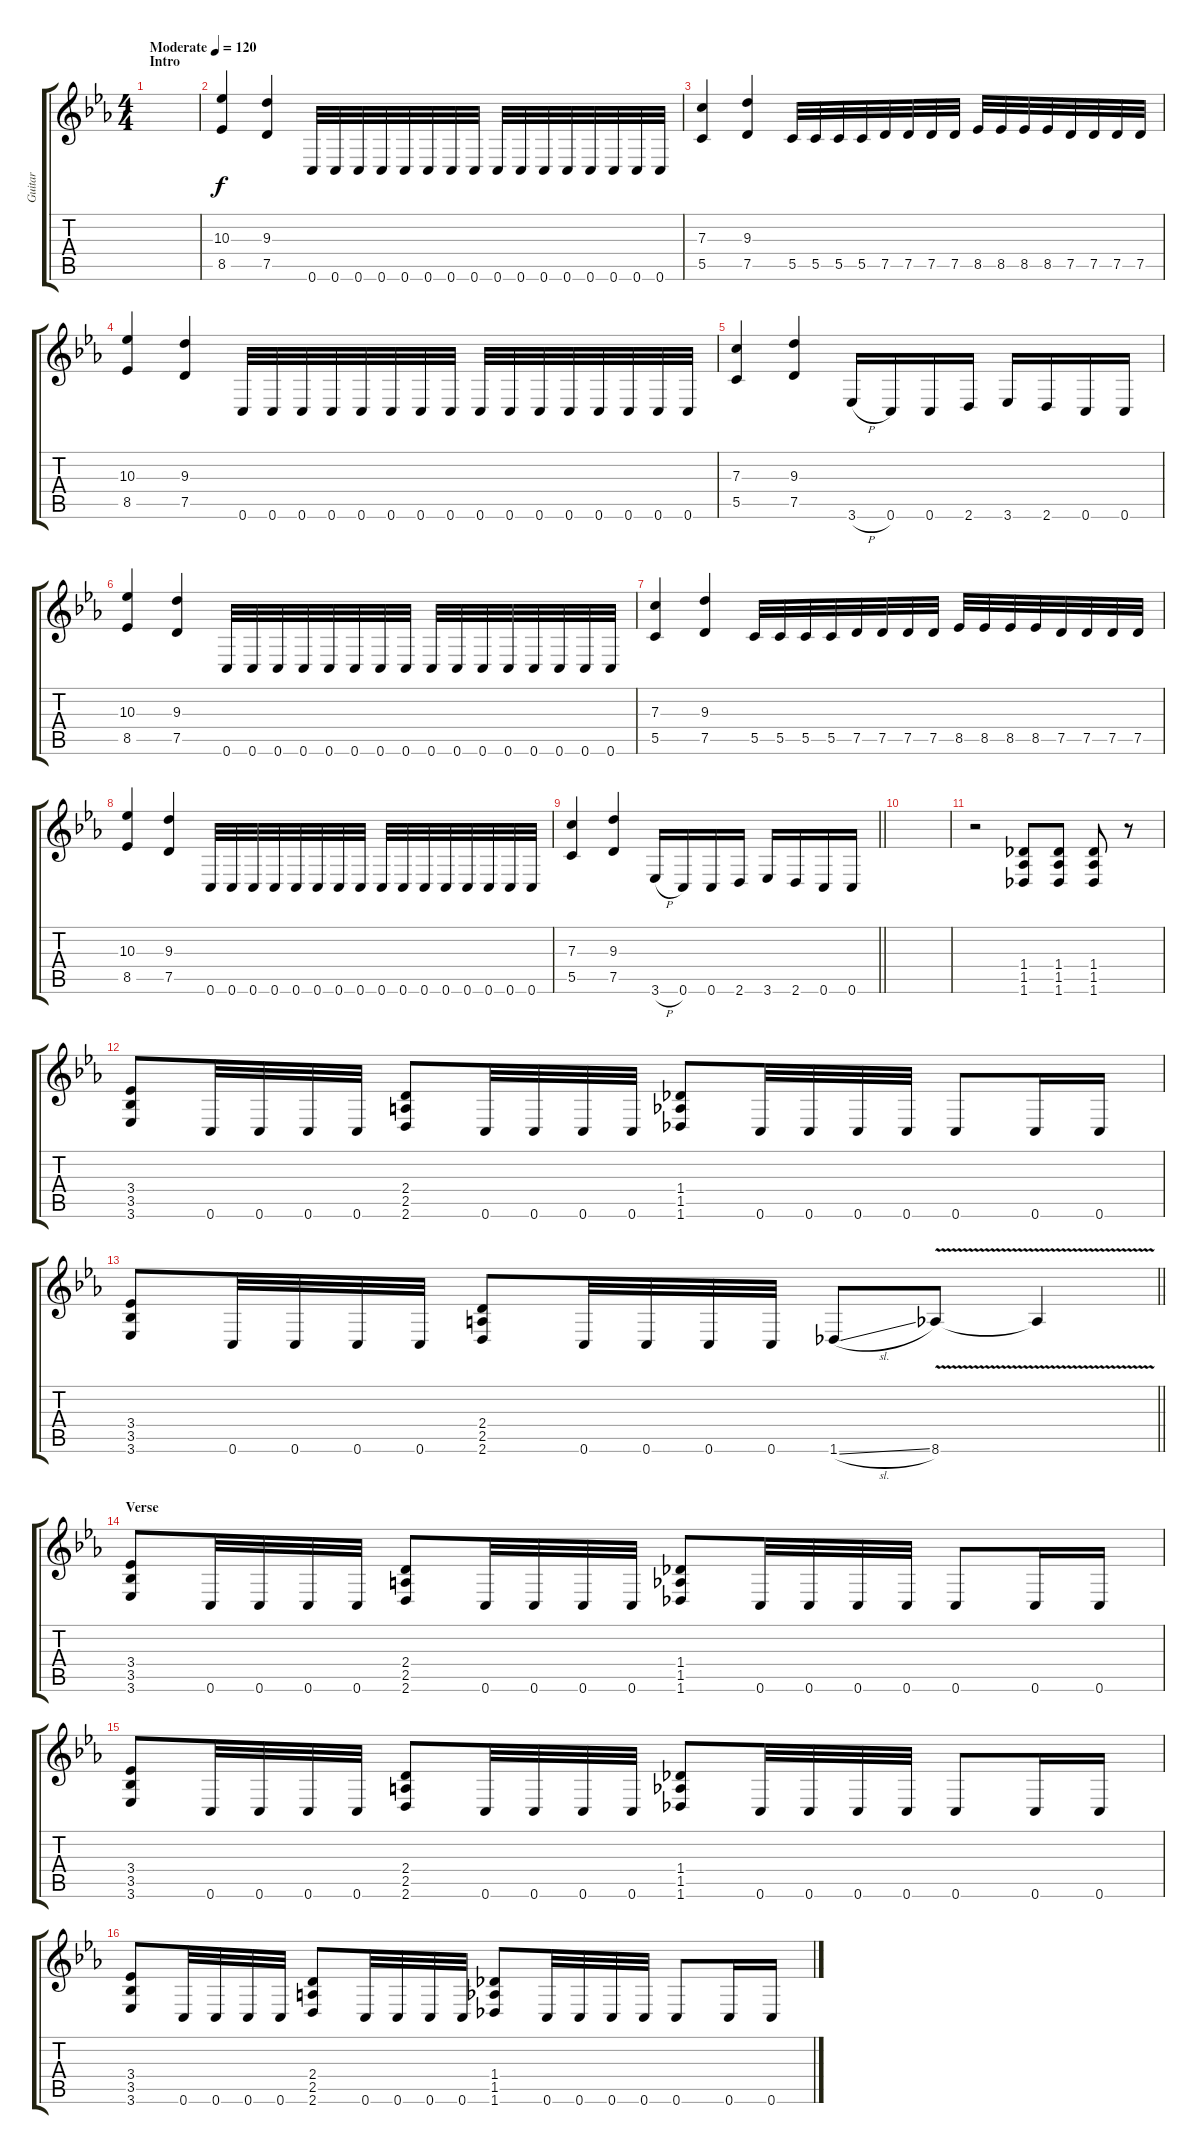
\track ("Guitar" "Guitar") {instrument distortionguitar}
\staff {score tabs}
\tuning (D4 A3 F3 C3 G2 C2) {hide}
\ts (4 4)
\section ("" "Intro")
\tempo (120 "Moderate")
\clef g2
\ks eb
|
(10.3 8.5).4 (9.3 7.5).4 0.6.32 0.6.32 0.6.32 0.6.32 0.6.32 0.6.32 0.6.32 0.6.32 0.6.32 0.6.32 0.6.32 0.6.32 0.6.32 0.6.32 0.6.32 0.6.32 |
(7.3 5.5).4 (9.3 7.5).4 5.5.32 5.5.32 5.5.32 5.5.32 7.5.32 7.5.32 7.5.32 7.5.32 8.5.32 8.5.32 8.5.32 8.5.32 7.5.32 7.5.32 7.5.32 7.5.32 |
(10.3 8.5).4 (9.3 7.5).4 0.6.32 0.6.32 0.6.32 0.6.32 0.6.32 0.6.32 0.6.32 0.6.32 0.6.32 0.6.32 0.6.32 0.6.32 0.6.32 0.6.32 0.6.32 0.6.32 |
(7.3 5.5).4 (9.3 7.5).4 3.6{h}.16 0.6.16 0.6.16 2.6.16 3.6.16 2.6.16 0.6.16 0.6.16 |
(10.3 8.5).4 (9.3 7.5).4 0.6.32 0.6.32 0.6.32 0.6.32 0.6.32 0.6.32 0.6.32 0.6.32 0.6.32 0.6.32 0.6.32 0.6.32 0.6.32 0.6.32 0.6.32 0.6.32 |
(7.3 5.5).4 (9.3 7.5).4 5.5.32 5.5.32 5.5.32 5.5.32 7.5.32 7.5.32 7.5.32 7.5.32 8.5.32 8.5.32 8.5.32 8.5.32 7.5.32 7.5.32 7.5.32 7.5.32 |
(10.3 8.5).4 (9.3 7.5).4 0.6.32 0.6.32 0.6.32 0.6.32 0.6.32 0.6.32 0.6.32 0.6.32 0.6.32 0.6.32 0.6.32 0.6.32 0.6.32 0.6.32 0.6.32 0.6.32 |
\barLineRight lightlight
(7.3 5.5).4 (9.3 7.5).4 3.6{h}.16 0.6.16 0.6.16 2.6.16 3.6.16 2.6.16 0.6.16 0.6.16 |
\section ("" "")
|
r.2 (1.4 1.5 1.6).8 (1.4 1.5 1.6).8 (1.4 1.5 1.6).8 r.8 |
(3.4 3.5 3.6).8 0.6.32 0.6.32 0.6.32 0.6.32 (2.4 2.5 2.6).8 0.6.32 0.6.32 0.6.32 0.6.32 (1.4 1.5 1.6).8 0.6.32 0.6.32 0.6.32 0.6.32 0.6.8 0.6.16 0.6.16 |
\barLineRight lightlight
(3.4 3.5 3.6).8 0.6.32 0.6.32 0.6.32 0.6.32 (2.4 2.5 2.6).8 0.6.32 0.6.32 0.6.32 0.6.32 1.6{sl}.8 8.6{v}.8 8.6{t}.4 |
\section ("" "Verse")
(3.4 3.5 3.6).8 0.6.32 0.6.32 0.6.32 0.6.32 (2.4 2.5 2.6).8 0.6.32 0.6.32 0.6.32 0.6.32 (1.4 1.5 1.6).8 0.6.32 0.6.32 0.6.32 0.6.32 0.6.8 0.6.16 0.6.16 |
(3.4 3.5 3.6).8 0.6.32 0.6.32 0.6.32 0.6.32 (2.4 2.5 2.6).8 0.6.32 0.6.32 0.6.32 0.6.32 (1.4 1.5 1.6).8 0.6.32 0.6.32 0.6.32 0.6.32 0.6.8 0.6.16 0.6.16 |
(3.4 3.5 3.6).8 0.6.32 0.6.32 0.6.32 0.6.32 (2.4 2.5 2.6).8 0.6.32 0.6.32 0.6.32 0.6.32 (1.4 1.5 1.6).8 0.6.32 0.6.32 0.6.32 0.6.32 0.6.8 0.6.16 0.6.16
